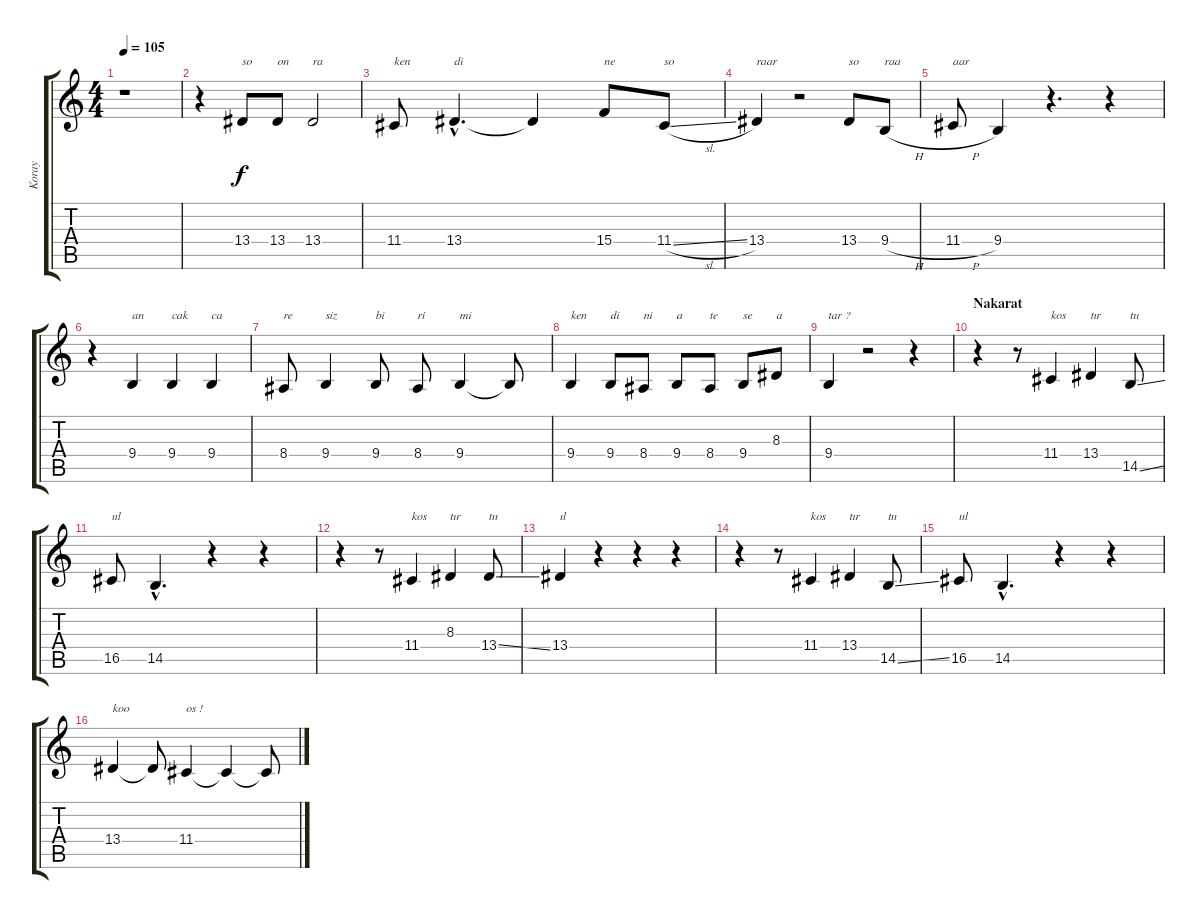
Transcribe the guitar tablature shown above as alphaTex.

\track ("Koray" "Koray") {instrument sopranosax}
\staff {score tabs}
\tuning (E4 B3 G3 D3 A2 E2) {hide}
\ts (4 4)
\tempo 105
\clef g2
\ks c
r.1{dy f} |
r.4 13.4.8{txt "so"} 13.4.8{txt "on"} 13.4.2{txt "ra"} |
11.4.8{txt "ken"} 13.4{hac}.4{d txt "di"} 13.4{t}.4 15.4.8{txt "ne"} 11.4{sl}.8{txt "so"} |
13.4.4{txt "raar"} r.2 13.4.8{txt "so"} 9.4{h}.8{txt "raa"} |
11.4{h}.8{txt "aar"} 9.4.4 r.4{d} r.4 |
r.4 9.4.4{txt "an"} 9.4.4{txt "cak"} 9.4.4{txt "ca"} |
8.4.8{txt "re"} 9.4.4{txt "siz"} 9.4.8{txt "bi"} 8.4.8{txt "ri"} 9.4.4{txt "mi"} 9.4{t}.8 |
9.4.4{txt "ken"} 9.4.8{txt "di"} 8.4.8{txt "ni"} 9.4.8{txt "a"} 8.4.8{txt "te"} 9.4.8{txt "se"} 8.3.8{txt "a"} |
9.4.4{txt "tar ?"} r.2 r.4 |
\section ("" "Nakarat")
r.4 r.8 11.4.4{txt "kos"} 13.4.4{txt "tır"} 14.5{ss}.8{txt "tıı"} |
16.5.8{txt "ııl"} 14.5{hac}.4{d} r.4 r.4 |
r.4 r.8 11.4.4{txt "kos"} 8.3.4{txt "tır"} 13.4{ss}.8{txt "tıı"} |
13.4.4{txt "ıl"} r.4 r.4 r.4 |
r.4 r.8 11.4.4{txt "kos"} 13.4.4{txt "tır"} 14.5{ss}.8{txt "tıı"} |
16.5.8{txt "ııl"} 14.5{hac}.4{d} r.4 r.4 |
13.4.4{txt "koo"} 13.4{t}.8 11.4.4{txt "os !"} 11.4{t}.4 11.4{t}.8
